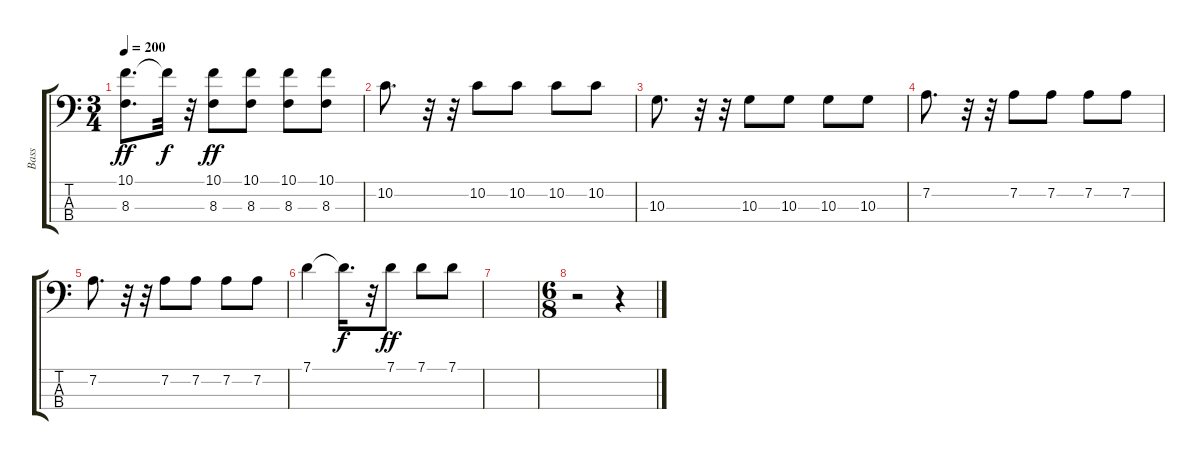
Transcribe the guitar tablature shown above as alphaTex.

\track ("Bass" "Bass") {instrument electricbassfinger}
\staff {score tabs}
\tuning (G2 D2 A1 E1) {hide}
\ts (3 4)
\tempo 200
\clef f4
\ks c
(10.1 8.3).8{d dy ff} 10.1{t}.32{dy f} r.32 (10.1 8.3).8{dy ff} (10.1 8.3).8 (10.1 8.3).8 (10.1 8.3).8 |
10.2.8{d} r.32 r.32 10.2.8 10.2.8 10.2.8 10.2.8 |
10.3.8{d} r.32 r.32 10.3.8 10.3.8 10.3.8 10.3.8 |
7.2.8{d} r.32 r.32 7.2.8 7.2.8 7.2.8 7.2.8 |
7.2.8{d} r.32 r.32 7.2.8 7.2.8 7.2.8 7.2.8 |
7.1.4 7.1{t}.16{d dy f} r.32 7.1.8{dy ff} 7.1.8 7.1.8 |
|
\ts (6 8)
r.2 r.4
